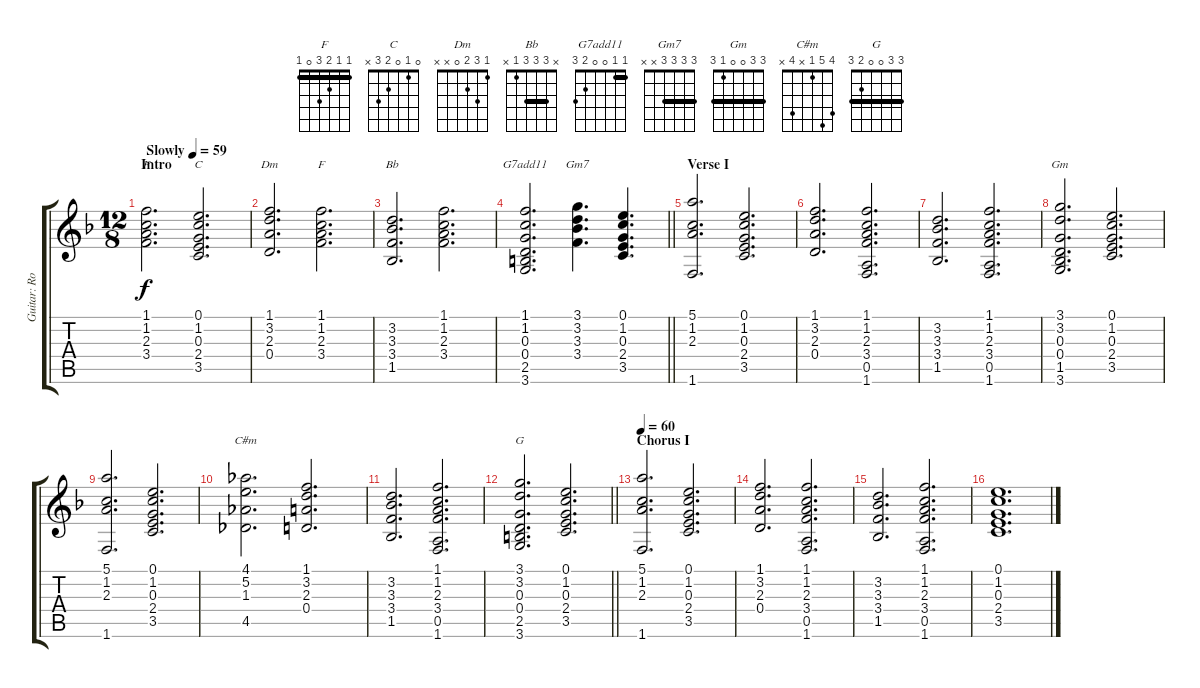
\track ("Guitar: Robert" "Guitar: Ro") {instrument electricguitarclean}
\staff {score tabs}
\tuning (E4 B3 G3 D3 A2 E2) {hide}
\chord ("F" 5 1 2 x x 1) {barre 1}
\chord ("C" 0 1 0 2 3 x)
\chord ("Dm" 1 3 2 0 x x)
\chord ("F" 1 1 2 3 0 1) {barre 1}
\chord ("Bb" x 3 3 3 1 x) {barre 3}
\chord ("G7add11" 1 1 0 0 2 3) {barre 1}
\chord ("Gm7" 3 3 3 3 x x) {barre 3}
\chord ("Gm" 3 3 0 0 1 3) {barre 3}
\chord ("C#m" 4 5 1 x 4 x)
\chord ("G" 3 3 0 0 2 3) {barre 3}
\ts (12 8)
\section ("" "Intro")
\tempo (59 "Slowly")
\clef g2
\ks f
(1.1 1.2 2.3 3.4).2{d ch "F" dy f volume 6 instrument electricguitarclean} (0.1 1.2 0.3 2.4 3.5).2{d ch "C"} |
(1.1 3.2 2.3 0.4).2{d ch "Dm"} (1.1 1.2 2.3 3.4).2{d ch "F"} |
(3.2 3.3 3.4 1.5).2{d ch "Bb"} (1.1 1.2 2.3 3.4).2{d} |
\barLineRight lightlight
(1.1 1.2 0.3 0.4 2.5 3.6).2{d ch "G7add11"} (3.1 3.2 3.3 3.4).4{d ch "Gm7"} (0.1 1.2 0.3 2.4 3.5).4{d} |
\section ("" "Verse I")
(5.1 1.2 2.3 1.6).2{d} (0.1 1.2 0.3 2.4 3.5).2{d} |
(1.1 3.2 2.3 0.4).2{d} (1.1 1.2 2.3 3.4 0.5 1.6).2{d} |
(3.2 3.3 3.4 1.5).2{d} (1.1 1.2 2.3 3.4 0.5 1.6).2{d} |
(3.1 3.2 0.3 0.4 1.5 3.6).2{d ch "Gm"} (0.1 1.2 0.3 2.4 3.5).2{d} |
(5.1 1.2 2.3 1.6).2{d} (0.1 1.2 0.3 2.4 3.5).2{d} |
(4.1 5.2 1.3 4.5).2{d ch "C#m"} (1.1 3.2 2.3 0.4).2{d} |
(3.2 3.3 3.4 1.5).2{d} (1.1 1.2 2.3 3.4 0.5 1.6).2{d} |
\barLineRight lightlight
(3.1 3.2 0.3 0.4 2.5 3.6).2{d ch "G"} (0.1 1.2 0.3 2.4 3.5).2{d} |
\section ("" "Chorus I")
\tempo 60
(5.1 1.2 2.3 1.6).2{d} (0.1 1.2 0.3 2.4 3.5).2{d} |
(1.1 3.2 2.3 0.4).2{d} (1.1 1.2 2.3 3.4 0.5 1.6).2{d} |
(3.2 3.3 3.4 1.5).2{d} (1.1 1.2 2.3 3.4 0.5 1.6).2{d} |
(0.1 1.2 0.3 2.4 3.5).1{d}
